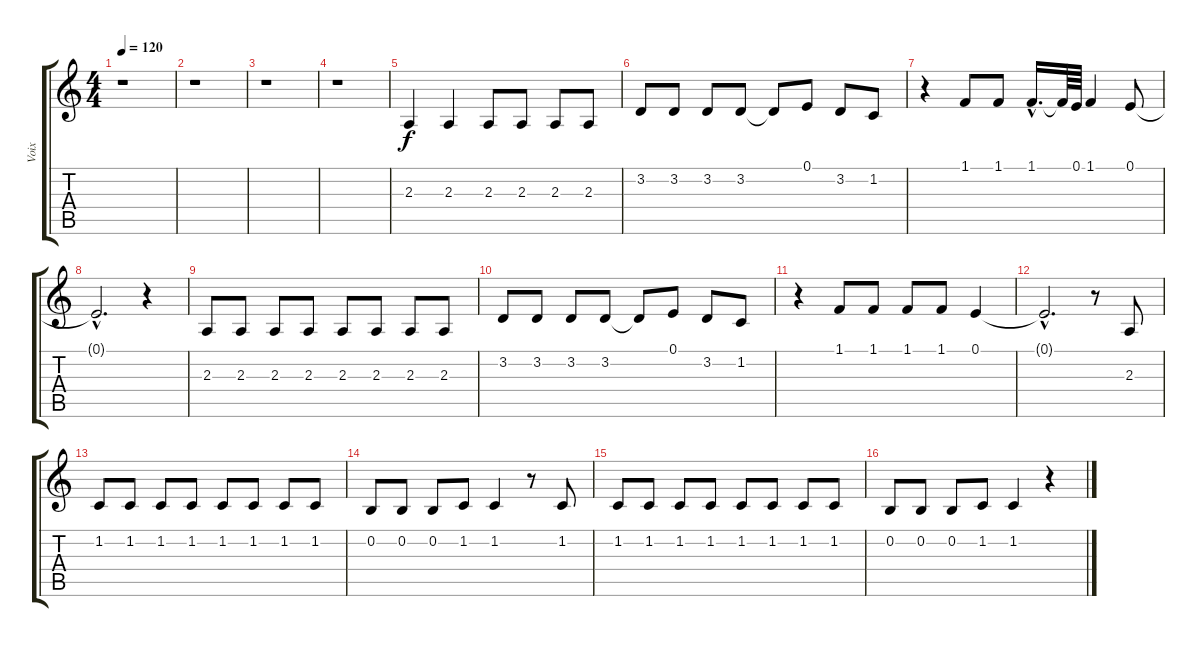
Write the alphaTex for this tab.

\track ("Voix" "Voix") {instrument lead6voice}
\staff {score tabs}
\tuning (E4 B3 G3 D3 A2 E2) {hide}
\ts (4 4)
\tempo 120
\clef g2
\ks c
r.1{dy f} |
r.1 |
r.1 |
r.1 |
2.3.4 2.3.4 2.3.8 2.3.8 2.3.8 2.3.8 |
3.2.8 3.2.8 3.2.8 3.2.8 3.2{t}.8 0.1.8 3.2.8 1.2.8 |
r.4 1.1.8 1.1.8 1.1{hac}.16{d} 1.1{t}.64 0.1.64 1.1.4 0.1.8 |
0.1{hac t}.2{d} r.4 |
2.3.8 2.3.8 2.3.8 2.3.8 2.3.8 2.3.8 2.3.8 2.3.8 |
3.2.8 3.2.8 3.2.8 3.2.8 3.2{t}.8 0.1.8 3.2.8 1.2.8 |
r.4 1.1.8 1.1.8 1.1.8 1.1.8 0.1.4 |
0.1{hac t}.2{d} r.8 2.3.8 |
1.2.8 1.2.8 1.2.8 1.2.8 1.2.8 1.2.8 1.2.8 1.2.8 |
0.2.8 0.2.8 0.2.8 1.2.8 1.2.4 r.8 1.2.8 |
1.2.8 1.2.8 1.2.8 1.2.8 1.2.8 1.2.8 1.2.8 1.2.8 |
0.2.8 0.2.8 0.2.8 1.2.8 1.2.4 r.4
